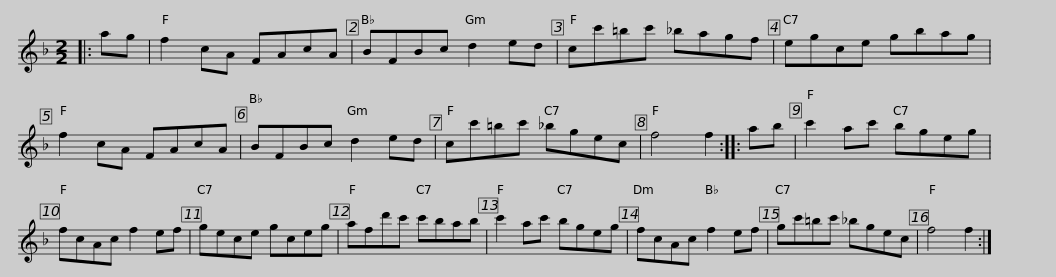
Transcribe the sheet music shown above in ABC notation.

X:1
L:1/8
M:2/2
I:linebreak $
K:F
V:1 treble
V:1
|: ag | f2 cA FAcA | BFBc d2 ed | cc'=bc' _bagf | egce gbag | %5
 f2 cA FAcA |$ BFBc d2 ed | cc'=bc' _bgec | f4 f2 :: ab | %10
 c'2 ac' bgeg | fcAc f2 ef |$ gece gceg | afd'c' c'bab | c'2 ac' bgeg | %15
 fcAc f2 ef | gc'=bc' _bgec |$ f4 f2 :| %18
